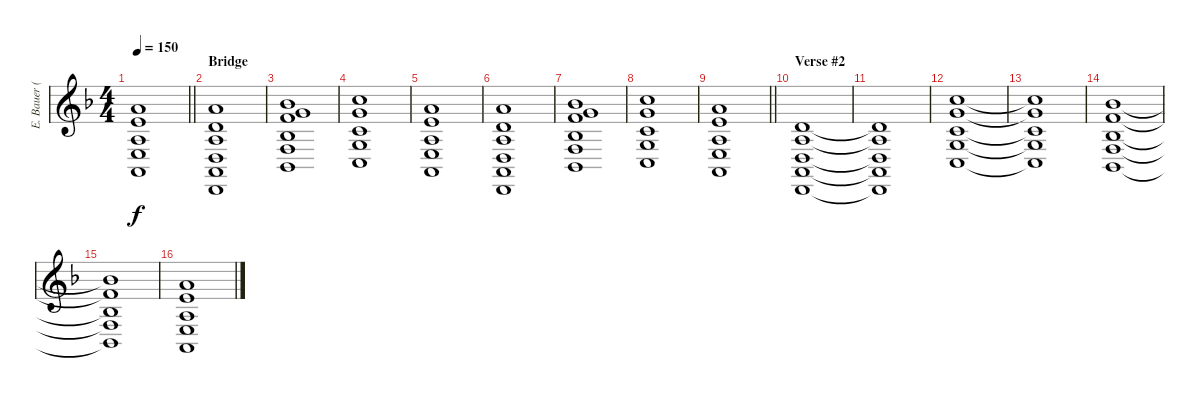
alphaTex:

\track ("E. Bauer (Keyboard)" "E. Bauer (") {instrument stringensemble1}
\staff {score}
\tuning (E4 B3 G3 D3 A2 E2 B1) {hide}
\ts (4 4)
\tempo 150
\clef g2
\barLineRight lightlight
\ks dminor
(0.1{t} 10.2{t} 2.3{t} 2.4{t} 0.5{t}).1{dy f} |
\section ("" "Bridge")
(5.1 7.3 7.4 5.5 5.6 3.7).1 |
(1.1 11.2 12.3 8.4 8.5 6.6).1 |
(3.1 13.2 10.4 10.5 8.6).1 |
(0.1 10.2 2.3 2.4 0.5).1 |
(5.1 7.3 7.4 5.5 5.6 3.7).1 |
(1.1 11.2 12.3 8.4 8.5 6.6).1 |
(3.1 13.2 10.4 10.5 8.6).1 |
\barLineRight lightlight
(0.1 10.2 2.3 2.4 0.5).1 |
\section ("" "Verse #2")
(3.2 2.3 5.5 5.6 3.7).1 |
(3.2{t} 2.3{t} 5.5{t} 5.6{t} 3.7{t}).1 |
(3.1 13.2 5.3 5.4 3.5).1 |
(3.1{t} 13.2{t} 5.3{t} 5.4{t} 3.5{t}).1 |
(1.1 11.2 3.3 3.4 1.5).1 |
(1.1{t} 11.2{t} 3.3{t} 3.4{t} 1.5{t}).1 |
(0.1 10.2 2.3 2.4 0.5).1
